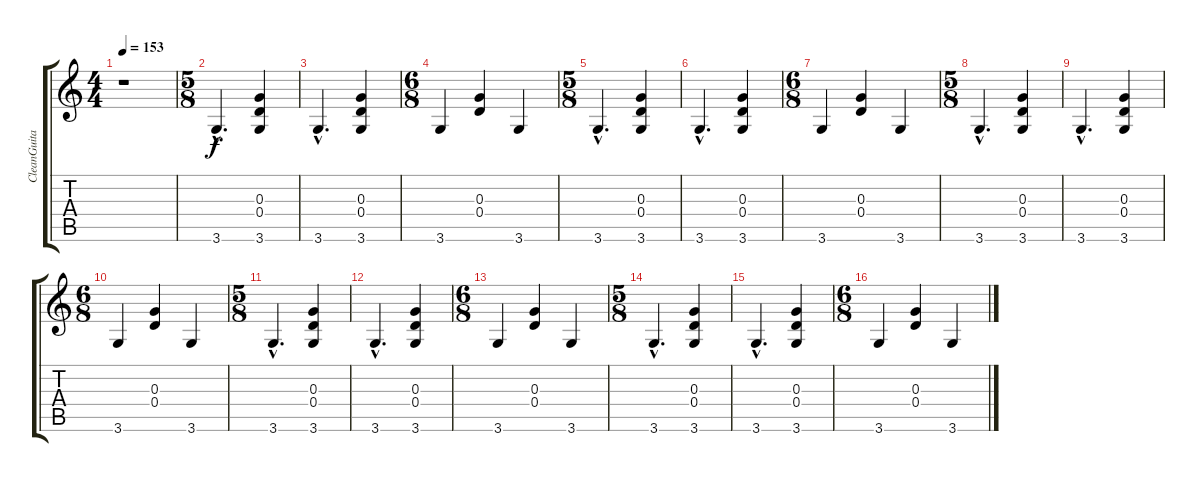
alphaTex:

\track ("CleanGuitar" "CleanGuita") {instrument electricguitarclean}
\staff {score tabs}
\tuning (E4 B3 G3 D3 A2 E2) {hide}
\ts (4 4)
\tempo 153
\clef g2
\ks c
r.1{dy f} |
\ts (5 8)
3.6{hac}.4{d} (0.3 0.4 3.6).4 |
3.6{hac}.4{d} (0.3 0.4 3.6).4 |
\ts (6 8)
3.6.4 (0.3 0.4).4 3.6.4 |
\ts (5 8)
3.6{hac}.4{d} (0.3 0.4 3.6).4 |
3.6{hac}.4{d} (0.3 0.4 3.6).4 |
\ts (6 8)
3.6.4 (0.3 0.4).4 3.6.4 |
\ts (5 8)
3.6{hac}.4{d} (0.3 0.4 3.6).4 |
3.6{hac}.4{d} (0.3 0.4 3.6).4 |
\ts (6 8)
3.6.4 (0.3 0.4).4 3.6.4 |
\ts (5 8)
3.6{hac}.4{d} (0.3 0.4 3.6).4 |
3.6{hac}.4{d} (0.3 0.4 3.6).4 |
\ts (6 8)
3.6.4 (0.3 0.4).4 3.6.4 |
\ts (5 8)
3.6{hac}.4{d} (0.3 0.4 3.6).4 |
3.6{hac}.4{d} (0.3 0.4 3.6).4 |
\ts (6 8)
3.6.4 (0.3 0.4).4 3.6.4
